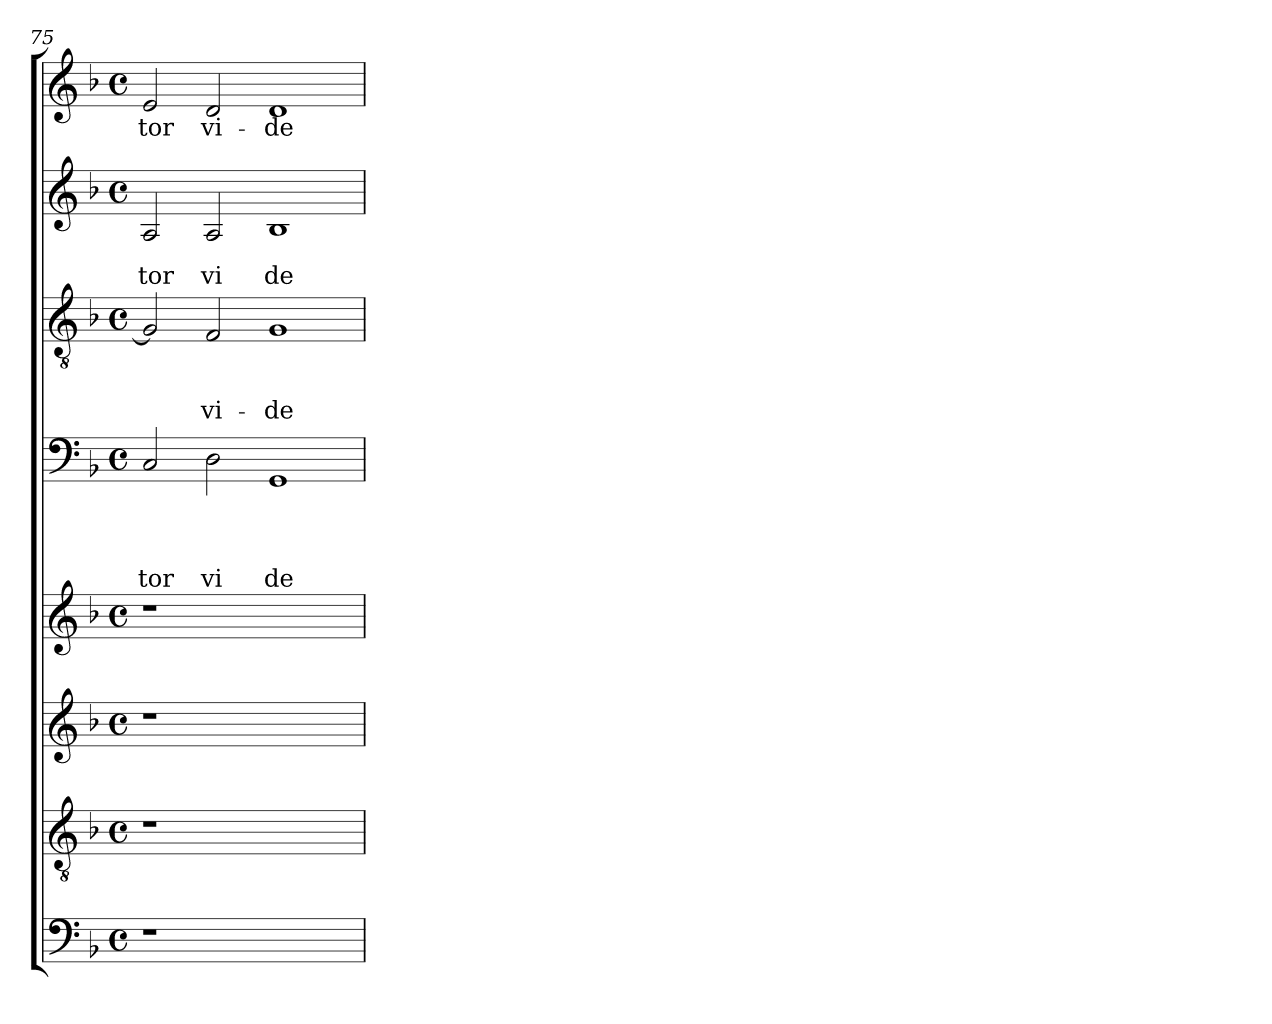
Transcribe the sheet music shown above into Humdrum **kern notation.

**kern	**kern	**kern	**kern	**kern	**text	**text	**text	**text	**kern	**text	**text	**text	**kern	**text	**text	**kern	**text
*part8	*part7	*part6	*part5	*part4	*part4	*part4	*part4	*part4	*part3	*part3	*part3	*part3	*part2	*part2	*part2	*part1	*part1
*staff8	*staff7	*staff6	*staff5	*staff4	*staff4	*staff4	*staff4	*staff4	*staff3	*staff3	*staff3	*staff3	*staff2	*staff2	*staff2	*staff1	*staff1
!!LO:PB:g=z
*clefF4	*clefGv2	*clefG2	*clefG2	*clefF4	*	*	*	*	*clefGv2	*	*	*	*clefG2	*	*	*clefG2	*
*k[b-]	*k[b-]	*k[b-]	*k[b-]	*k[b-]	*	*	*	*	*k[b-]	*	*	*	*k[b-]	*	*	*k[b-]	*
*F:	*F:	*F:	*F:	*F:	*	*	*	*	*F:	*	*	*	*F:	*	*	*F:	*
*M4/4	*M4/4	*M4/4	*M4/4	*M4/4	*	*	*	*	*M4/4	*	*	*	*M4/4	*	*	*M4/4	*
*met(c)	*met(c)	*met(c)	*met(c)	*met(c)	*	*	*	*	*met(c)	*	*	*	*met(c)	*	*	*met(c)	*
=75	=75	=75	=75	=75	=75	=75	=75	=75	=75	=75	=75	=75	=75	=75	=75	=75	=75
!	!	!	!	!	!	!	!	!LO:LY:b	!	!	!	!	!	!	!LO:LY:b	!	!LO:LY:b
1r	1r	1r	1r	2C/	.	.	.	-tor	2G/]	.	.	.	2A/	.	tor	2e/	-tor
!	!	!	!	!	!	!	!	!LO:LY:b	!	!	!	!LO:LY:b	!	!	!LO:LY:b	!	!LO:LY:b
.	.	.	.	2D\	.	.	.	vi	2F/	.	.	vi-	2A/	.	vi	2d/	vi-
!	!	!	!	!	!	!	!	!LO:LY:b	!	!	!	!LO:LY:b	!	!	!LO:LY:b	!	!LO:LY:b
1ryy	1ryy	1ryy	1ryy	1GG	.	.	.	de	1G	.	.	-de-	1B-	.	de	1d	-de-
=	=	=	=	=	=	=	=	=	=	=	=	=	=	=	=	=	=
*-	*-	*-	*-	*-	*-	*-	*-	*-	*-	*-	*-	*-	*-	*-	*-	*-	*-
